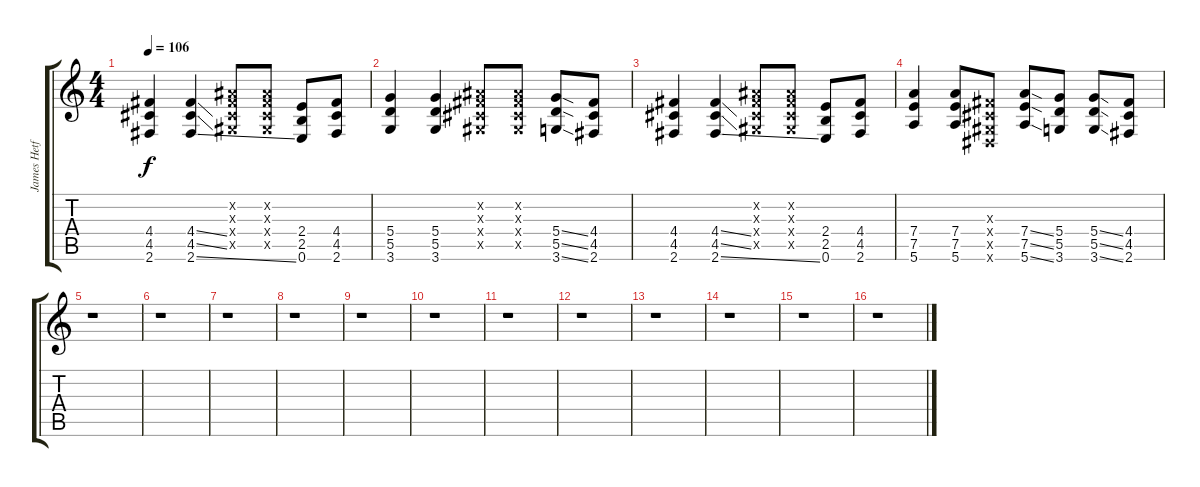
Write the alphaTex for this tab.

\track ("James Hetfield Rythm" "James Hetf") {instrument distortionguitar}
\staff {score tabs}
\tuning (E4 B3 G3 D3 A2 E2) {hide}
\ts (4 4)
\tempo 106
\clef g2
\ks c
(4.4 4.5 2.6).4{dy f} (4.4{ss} 4.5{ss} 2.6{ss}).4 (-1.2{x} -1.3{x} -1.4{x} -1.5{x}).8 (-1.2{x} -1.3{x} -1.4{x} -1.5{x}).8 (2.4 2.5 0.6).8 (4.4 4.5 2.6).8 |
(5.4 5.5 3.6).4 (5.4 5.5 3.6).4 (-1.2{x} -1.3{x} -1.4{x} -1.5{x}).8 (-1.2{x} -1.3{x} -1.4{x} -1.5{x}).8 (5.4{ss} 5.5{ss} 3.6{ss}).8 (4.4 4.5 2.6).8 |
(4.4 4.5 2.6).4 (4.4{ss} 4.5{ss} 2.6{ss}).4 (-1.2{x} -1.3{x} -1.4{x} -1.5{x}).8 (-1.2{x} -1.3{x} -1.4{x} -1.5{x}).8 (2.4 2.5 0.6).8 (4.4 4.5 2.6).8 |
(7.4 7.5 5.6).4 (7.4 7.5 5.6).8 (-1.3{x} -1.4{x} -1.5{x} -1.6{x}).8 (7.4{ss} 7.5{ss} 5.6{ss}).8 (5.4 5.5 3.6).8 (5.4{ss} 5.5{ss} 3.6{ss}).8 (4.4 4.5 2.6).8 |
r.1 |
r.1 |
r.1 |
r.1 |
r.1 |
r.1 |
r.1 |
r.1 |
r.1 |
r.1 |
r.1 |
r.1
